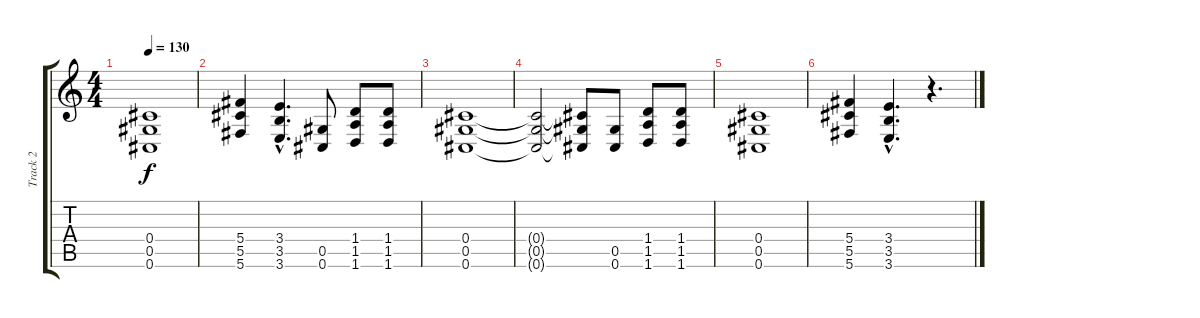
\track ("Track 2" "Track 2") {instrument distortionguitar}
\staff {score tabs}
\tuning (Eb4 Bb3 Gb3 Db3 Ab2 Db2) {hide}
\ts (4 4)
\tempo 130
\clef g2
\ks c
(0.4 0.5 0.6).1{dy f} |
(5.4 5.5 5.6).4 (3.4{hac} 3.5{hac} 3.6{hac}).4{d} (0.5 0.6).8 (1.4 1.5 1.6).8 (1.4 1.5 1.6).8 |
(0.4 0.5 0.6).1 |
(0.4{t} 0.5{t} 0.6{t}).2 (0.4{t} 0.5{t} 0.6{t}).8 (0.5 0.6).8 (1.4 1.5 1.6).8 (1.4 1.5 1.6).8 |
(0.4 0.5 0.6).1 |
(5.4 5.5 5.6).4 (3.4{hac} 3.5{hac} 3.6{hac}).4{d} r.4{d}
